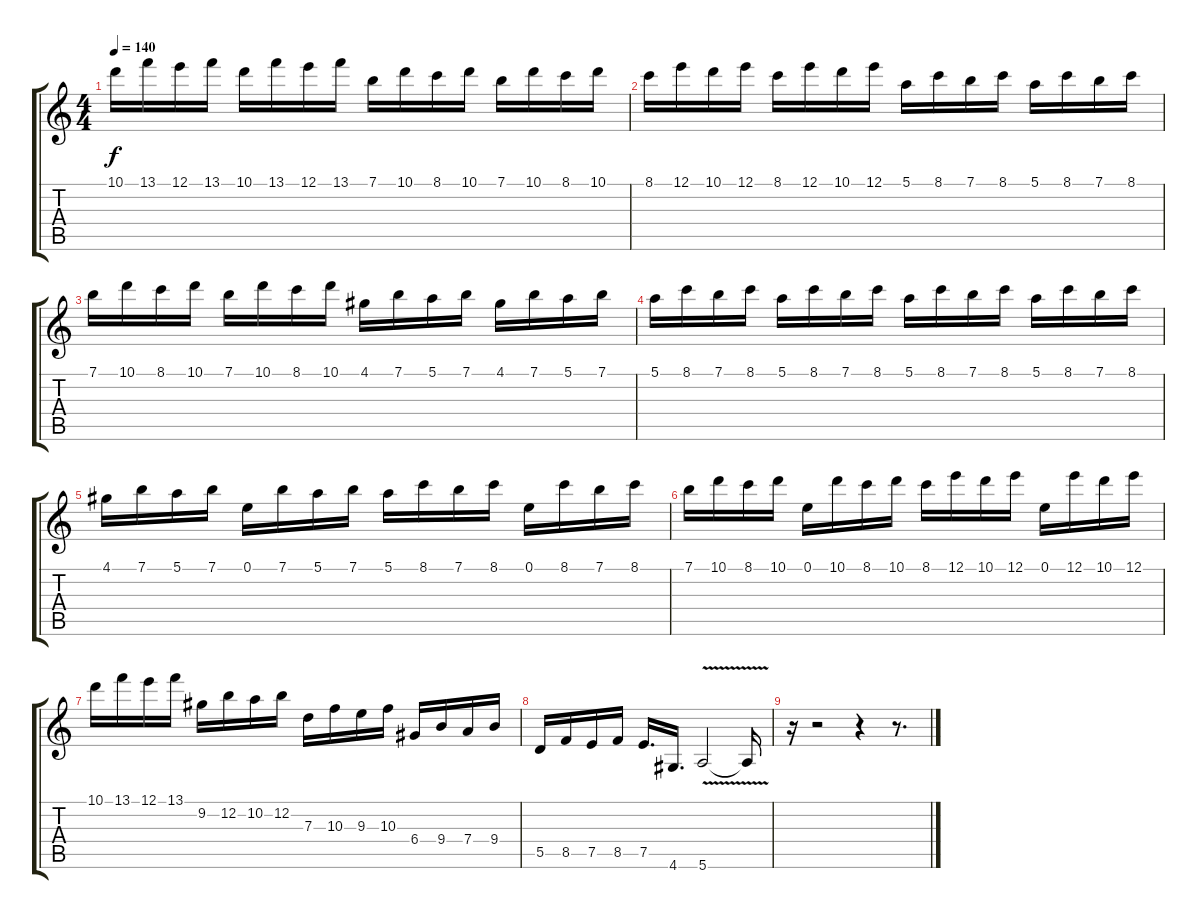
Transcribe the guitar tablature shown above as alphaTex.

\track "" {instrument distortionguitar}
\staff {score tabs}
\tuning (E4 B3 G3 D3 A2 E2) {hide}
\ts (4 4)
\tempo 140
\clef g2
\ks c
10.1.16{dy f instrument distortionguitar} 13.1.16 12.1.16 13.1.16 10.1.16 13.1.16 12.1.16 13.1.16 7.1.16 10.1.16 8.1.16 10.1.16 7.1.16 10.1.16 8.1.16 10.1.16 |
8.1.16 12.1.16 10.1.16 12.1.16 8.1.16 12.1.16 10.1.16 12.1.16 5.1.16 8.1.16 7.1.16 8.1.16 5.1.16 8.1.16 7.1.16 8.1.16 |
7.1.16 10.1.16 8.1.16 10.1.16 7.1.16 10.1.16 8.1.16 10.1.16 4.1.16 7.1.16 5.1.16 7.1.16 4.1.16 7.1.16 5.1.16 7.1.16 |
5.1.16 8.1.16 7.1.16 8.1.16 5.1.16 8.1.16 7.1.16 8.1.16 5.1.16 8.1.16 7.1.16 8.1.16 5.1.16 8.1.16 7.1.16 8.1.16 |
4.1.16 7.1.16 5.1.16 7.1.16 0.1.16 7.1.16 5.1.16 7.1.16 5.1.16 8.1.16 7.1.16 8.1.16 0.1.16 8.1.16 7.1.16 8.1.16 |
7.1.16 10.1.16 8.1.16 10.1.16 0.1.16 10.1.16 8.1.16 10.1.16 8.1.16 12.1.16 10.1.16 12.1.16 0.1.16 12.1.16 10.1.16 12.1.16 |
10.1.16 13.1.16 12.1.16 13.1.16 9.2.16 12.2.16 10.2.16 12.2.16 7.3.16 10.3.16 9.3.16 10.3.16 6.4.16 9.4.16 7.4.16 9.4.16 |
5.5.16 8.5.16 7.5.16 8.5.16 7.5.16{d} 4.6.16{d} 5.6{v}.2 5.6{v t}.16 |
r.16 r.2 r.4 r.8{d}
